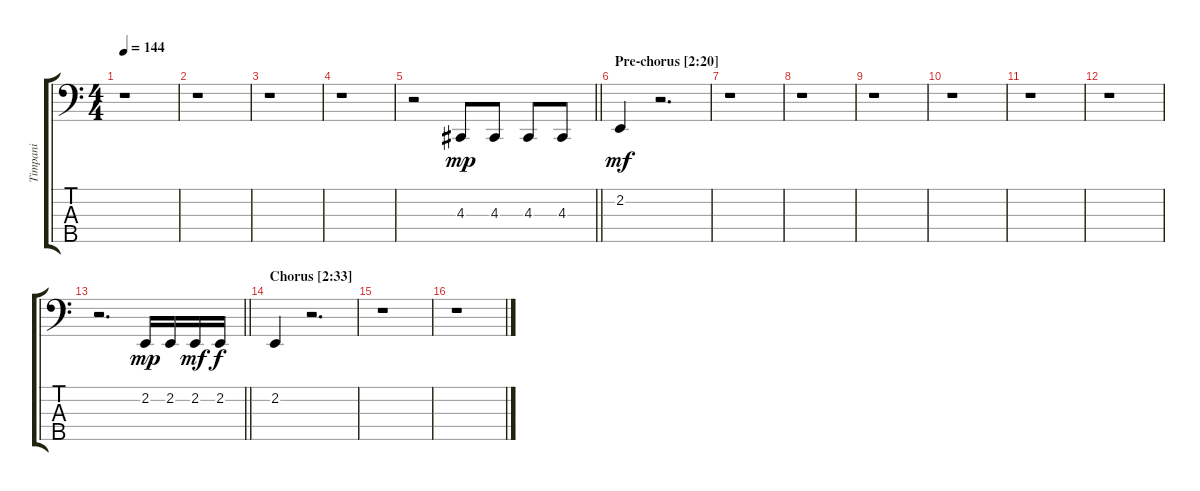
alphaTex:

\track ("Timpani" "Timpani") {instrument timpani}
\staff {score tabs}
\tuning (G2 D2 A1 E1 B0) {hide}
\ts (4 4)
\tempo 144
\clef f4
\ks c
r.1{dy f} |
r.1 |
r.1 |
r.1 |
\barLineRight lightlight
r.2 4.3.8{dy mp} 4.3.8 4.3.8 4.3.8 |
\section ("" "Pre-chorus [2:20]")
2.2.4{dy mf} r.2{d} |
r.1 |
r.1 |
r.1 |
r.1 |
r.1 |
r.1 |
\barLineRight lightlight
r.2{d} 2.2.16{dy mp} 2.2.16 2.2.16{dy mf} 2.2.16{dy f} |
\section ("" "Chorus [2:33]")
2.2.4 r.2{d} |
r.1 |
r.1
